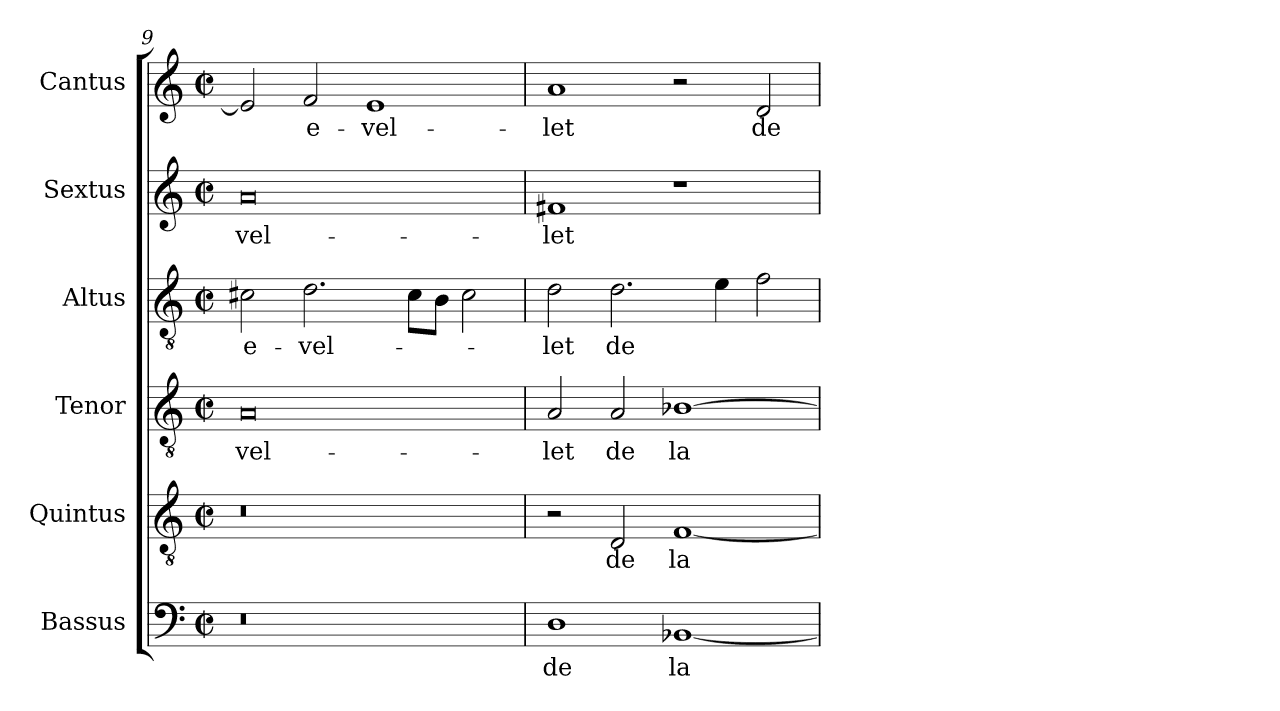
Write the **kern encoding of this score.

**kern	**text	**kern	**text	**kern	**text	**kern	**text	**kern	**text	**kern	**text
*part6	*part6	*part5	*part5	*part4	*part4	*part3	*part3	*part2	*part2	*part1	*part1
*staff6	*staff6	*staff5	*staff5	*staff4	*staff4	*staff3	*staff3	*staff2	*staff2	*staff1	*staff1
*I"Bassus	*	*I"Quintus	*	*I"Tenor	*	*I"Altus	*	*I"Sextus	*	*I"Cantus	*
*clefF4	*	*clefGv2	*	*clefGv2	*	*clefGv2	*	*clefG2	*	*clefG2	*
*M2/2	*	*M2/2	*	*M2/2	*	*M2/2	*	*M2/2	*	*M2/2	*
*met(c|)	*	*met(c|)	*	*met(c|)	*	*met(c|)	*	*met(c|)	*	*met(c|)	*
=9	=9	=9	=9	=9	=9	=9	=9	=9	=9	=9	=9
!	!	!	!	!	!LO:LY:b:cj	!	!LO:LY:b:cj	!	!LO:LY:b:cj	!	!
0r	.	0r	.	0A	-vel-	2c#X\	e-	0a	-vel-	2e/]	.
!	!	!	!	!	!	!	!LO:LY:b	!	!	!	!LO:LY:b:cj
.	.	.	.	.	.	2.d\	-vel-	.	.	2f/	e-
!	!	!	!	!	!	!	!	!	!	!	!LO:LY:b:cj
.	.	.	.	.	.	.	.	.	.	1e	-vel-
.	.	.	.	.	.	8c#\L	.	.	.	.	.
.	.	.	.	.	.	8B\J	.	.	.	.	.
.	.	.	.	.	.	2c#\	.	.	.	.	.
=10	=10	=10	=10	=10	=10	=10	=10	=10	=10	=10	=10
!	!LO:LY:b:cj	!	!	!	!LO:LY:b:cj	!	!LO:LY:b:cj	!	!LO:LY:b:cj	!	!LO:LY:b:cj
1D	de	2r	.	2A/	-let	2d\	-let	1f#X	-let	1a	-let
!	!	!	!LO:LY:b:cj	!	!LO:LY:b:cj	!	!LO:LY:b:cj	!	!	!	!
.	.	2D/	de	2A/	de	2.d\	de	.	.	.	.
!	!LO:LY:b:cj	!	!LO:LY:b:cj	!	!LO:LY:b:cj	!	!	!	!	!	!
[<1BB-X	la-	[<1F	la	[>1B-X	la-	.	.	1r	.	2r	.
.	.	.	.	.	.	4e\	.	.	.	.	.
!	!	!	!	!	!	!	!	!	!	!	!LO:LY:b:cj
.	.	.	.	.	.	2f\	.	.	.	2d/	de
=	=	=	=	=	=	=	=	=	=	=	=
*-	*-	*-	*-	*-	*-	*-	*-	*-	*-	*-	*-
